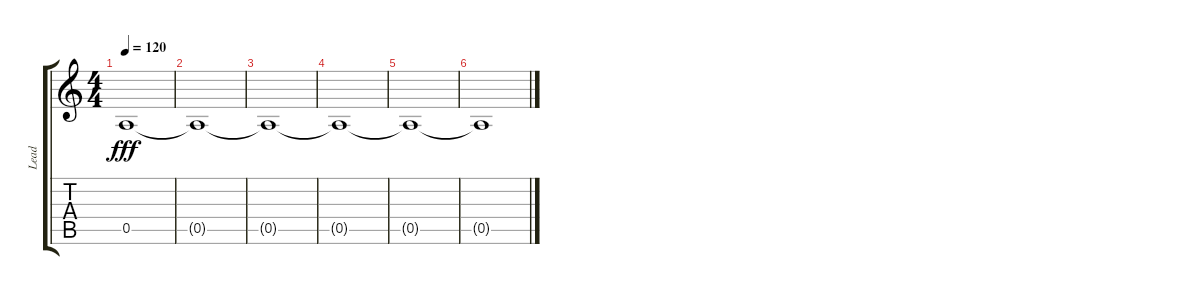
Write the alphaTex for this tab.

\track ("Lead" "Lead") {instrument overdrivenguitar}
\staff {score tabs}
\tuning (E4 B3 G3 D3 A2 E2) {hide}
\ts (4 4)
\tempo 120
\clef g2
\ks c
0.5{t}.1{dy fff} |
0.5{t}.1 |
0.5{t}.1 |
0.5{t}.1 |
0.5{t}.1 |
0.5{t}.1
